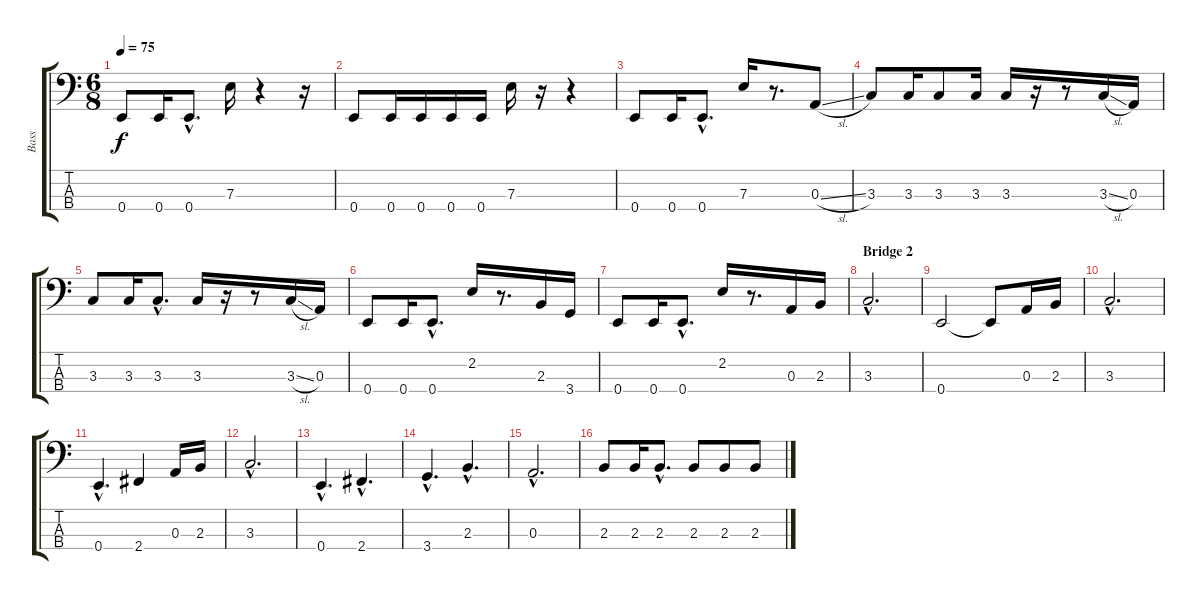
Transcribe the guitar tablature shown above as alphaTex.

\track ("Bass" "Bass") {instrument electricbasspick}
\staff {score tabs}
\tuning (G2 D2 A1 E1) {hide}
\ts (6 8)
\tempo 75
\clef f4
\ks c
0.4.8{dy f} 0.4.16 0.4{hac}.8{d} 7.3.16 r.4 r.16 |
0.4.8 0.4.16 0.4.16 0.4.16 0.4.16 7.3.16 r.16 r.4 |
0.4.8 0.4.16 0.4{hac}.8{d} 7.3.16 r.8{d} 0.3{sl}.8 |
3.3.8 3.3.16 3.3.8 3.3.16 3.3.16 r.16 r.8 3.3{sl}.16 0.3.16 |
3.3.8 3.3.16 3.3{hac}.8{d} 3.3.16 r.16 r.8 3.3{sl}.16 0.3.16 |
0.4.8 0.4.16 0.4{hac}.8{d} 2.2.16 r.8{d} 2.3.16 3.4.16 |
0.4.8 0.4.16 0.4{hac}.8{d} 2.2.16 r.8{d} 0.3.16 2.3.16 |
\section ("" "Bridge 2")
3.3{hac}.2{d} |
0.4.2 0.4{t}.8 0.3.16 2.3.16 |
3.3{hac}.2{d} |
0.4{hac}.4{d} 2.4.4 0.3.16 2.3.16 |
3.3{hac}.2{d} |
0.4{hac}.4{d} 2.4{hac}.4{d} |
3.4{hac}.4{d} 2.3{hac}.4{d} |
0.3{hac}.2{d} |
2.3.8 2.3.16 2.3{hac}.8{d} 2.3.8 2.3.8 2.3.8
